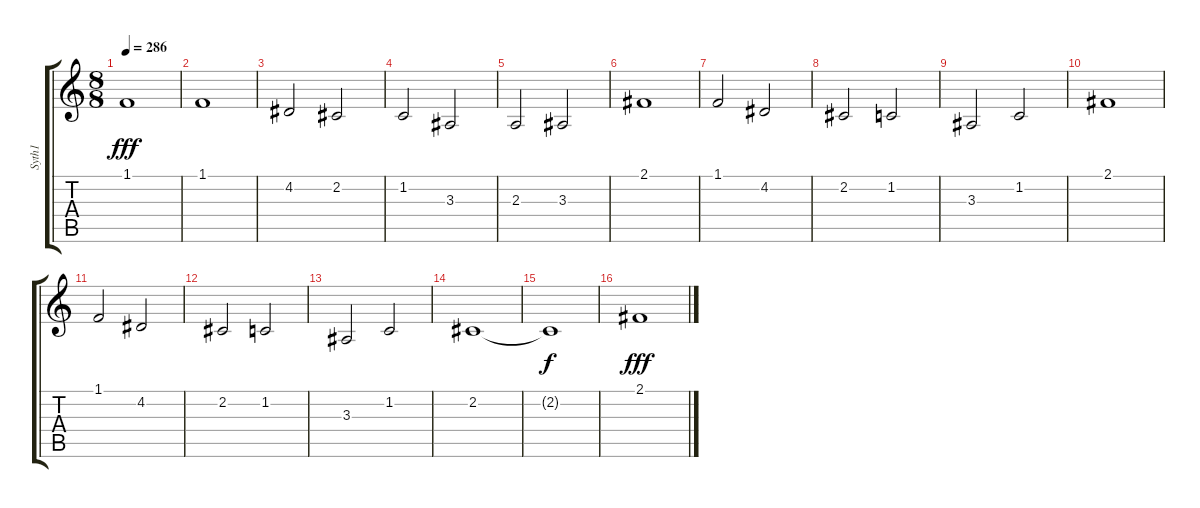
\track ("Syth1" "Syth1") {instrument fx4atmosphere}
\staff {score tabs}
\tuning (E4 B3 G3 D3 A2 E2) {hide}
\ts (8 8)
\tempo 286
\clef g2
\ks c
1.1.1{dy fff} |
1.1.1 |
4.2.2 2.2.2 |
1.2.2 3.3.2 |
2.3.2 3.3.2 |
2.1.1 |
1.1.2 4.2.2 |
2.2.2 1.2.2 |
3.3.2 1.2.2 |
2.1.1 |
1.1.2 4.2.2 |
2.2.2 1.2.2 |
3.3.2 1.2.2 |
2.2.1 |
2.2{t}.1{dy f} |
2.1.1{dy fff}
